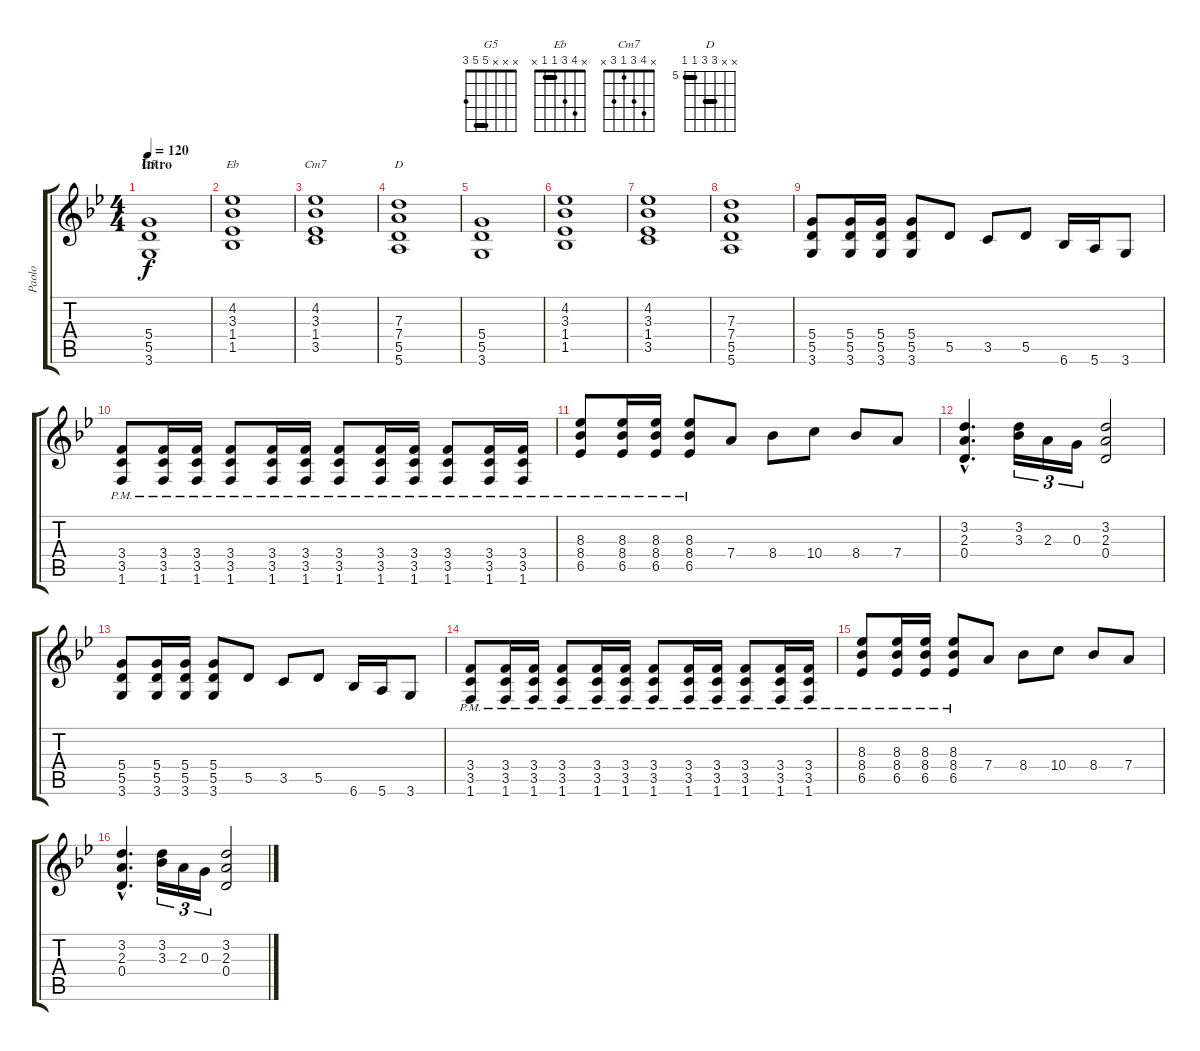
\track ("Paolo" "Paolo") {instrument overdrivenguitar}
\staff {score tabs}
\tuning (E4 B3 G3 D3 A2 E2) {hide}
\chord ("G5" x x x 5 5 3) {barre 5}
\chord ("Eb" x 4 3 1 1 x) {barre 1}
\chord ("Cm7" x 4 3 1 3 x)
\chord ("D" x x 7 7 5 5) {firstfret 5 barre (5 7)}
\ts (4 4)
\section ("" "Intro")
\tempo 120
\clef g2
\ks gminor
(5.4 5.5 3.6).1{ch "G5" dy f instrument overdrivenguitar} |
(4.2 3.3 1.4 1.5).1{ch "Eb"} |
(4.2 3.3 1.4 3.5).1{ch "Cm7"} |
(7.3 7.4 5.5 5.6).1{ch "D"} |
(5.4 5.5 3.6).1 |
(4.2 3.3 1.4 1.5).1 |
(4.2 3.3 1.4 3.5).1 |
(7.3 7.4 5.5 5.6).1 |
(5.4 5.5 3.6).8 (5.4 5.5 3.6).16 (5.4 5.5 3.6).16 (5.4 5.5 3.6).8 5.5.8 3.5.8 5.5.8 6.6.16 5.6.16 3.6.8 |
(3.4{pm} 3.5{pm} 1.6{pm}).8 (3.4{pm} 3.5{pm} 1.6{pm}).16 (3.4{pm} 3.5{pm} 1.6{pm}).16 (3.4{pm} 3.5{pm} 1.6{pm}).8 (3.4{pm} 3.5{pm} 1.6{pm}).16 (3.4{pm} 3.5{pm} 1.6{pm}).16 (3.4{pm} 3.5{pm} 1.6{pm}).8 (3.4{pm} 3.5{pm} 1.6{pm}).16 (3.4{pm} 3.5{pm} 1.6{pm}).16 (3.4{pm} 3.5{pm} 1.6{pm}).8 (3.4{pm} 3.5{pm} 1.6{pm}).16 (3.4{pm} 3.5{pm} 1.6{pm}).16 |
(8.3{pm} 8.4 6.5).8 (8.3{pm} 8.4 6.5).16 (8.3{pm} 8.4 6.5).16 (8.3{pm} 8.4 6.5).8 7.4.8 8.4.8 10.4.8 8.4.8 7.4.8 |
(3.2{hac} 2.3{hac} 0.4{hac}).4{d} (3.2 3.3).16{tu (3 2)} 2.3.16{tu (3 2)} 0.3.16{tu (3 2)} (3.2 2.3 0.4).2 |
(5.4 5.5 3.6).8 (5.4 5.5 3.6).16 (5.4 5.5 3.6).16 (5.4 5.5 3.6).8 5.5.8 3.5.8 5.5.8 6.6.16 5.6.16 3.6.8 |
(3.4{pm} 3.5{pm} 1.6{pm}).8 (3.4{pm} 3.5{pm} 1.6{pm}).16 (3.4{pm} 3.5{pm} 1.6{pm}).16 (3.4{pm} 3.5{pm} 1.6{pm}).8 (3.4{pm} 3.5{pm} 1.6{pm}).16 (3.4{pm} 3.5{pm} 1.6{pm}).16 (3.4{pm} 3.5{pm} 1.6{pm}).8 (3.4{pm} 3.5{pm} 1.6{pm}).16 (3.4{pm} 3.5{pm} 1.6{pm}).16 (3.4{pm} 3.5{pm} 1.6{pm}).8 (3.4{pm} 3.5{pm} 1.6{pm}).16 (3.4{pm} 3.5{pm} 1.6{pm}).16 |
(8.3{pm} 8.4 6.5).8 (8.3{pm} 8.4 6.5).16 (8.3{pm} 8.4 6.5).16 (8.3{pm} 8.4 6.5).8 7.4.8 8.4.8 10.4.8 8.4.8 7.4.8 |
(3.2{hac} 2.3{hac} 0.4{hac}).4{d} (3.2 3.3).16{tu (3 2)} 2.3.16{tu (3 2)} 0.3.16{tu (3 2)} (3.2 2.3 0.4).2
